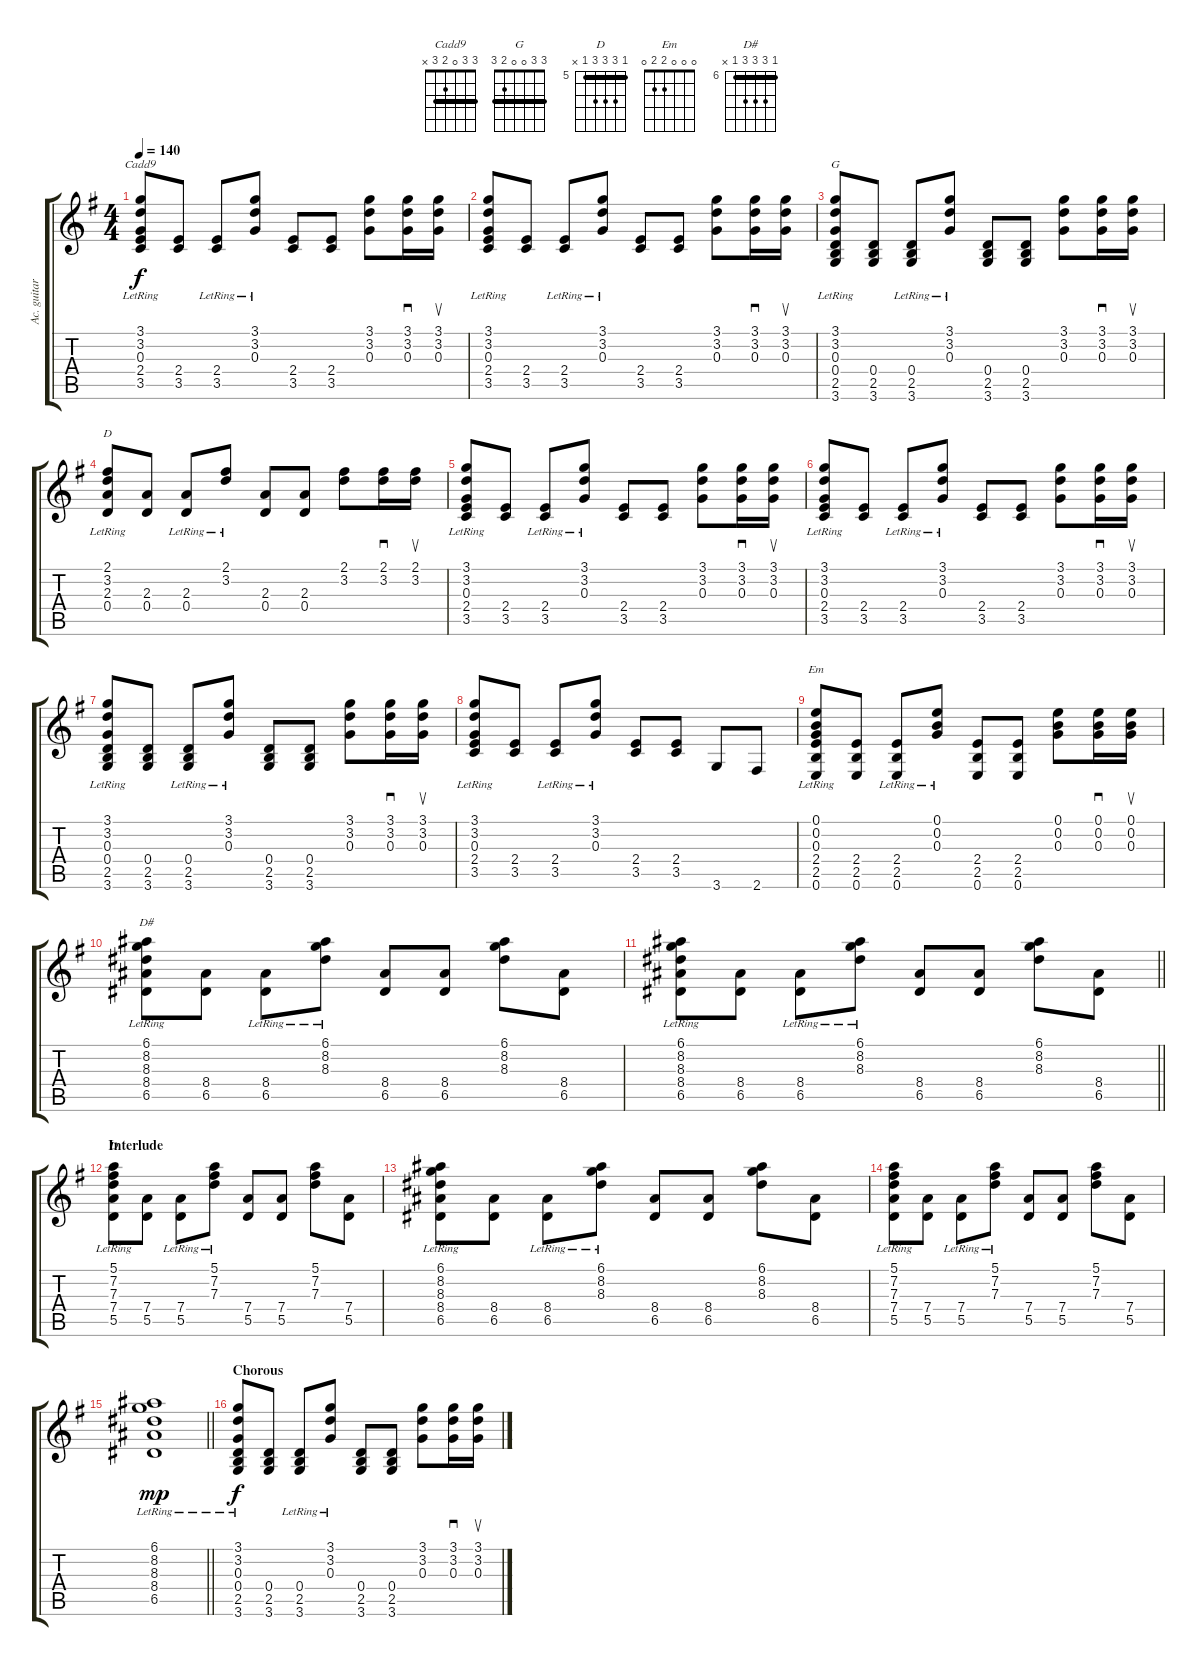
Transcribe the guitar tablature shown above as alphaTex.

\track ("Ac. guitar" "Ac. guitar") {instrument acousticguitarsteel}
\staff {score tabs}
\tuning (E4 B3 G3 D3 A2 E2) {hide}
\chord ("Cadd9" 3 3 0 2 3 x) {barre 3}
\chord ("G" 3 3 0 0 2 3) {barre 3}
\chord ("D" 2 3 2 0 x x) {barre 2}
\chord ("Em" 0 0 0 2 2 0)
\chord ("D#" 6 8 8 8 6 x) {firstfret 6 barre 6}
\chord ("D" 5 7 7 7 5 x) {firstfret 5 barre 5}
\ts (4 4)
\tempo 140
\clef g2
\ks g
(3.1{lr} 3.2{lr} 0.3{lr} 2.4 3.5).8{ch "Cadd9" dy f} (2.4 3.5).8 (2.4{lr} 3.5{lr}).8 (3.1{lr} 3.2{lr} 0.3{lr}).8 (2.4 3.5).8 (2.4 3.5).8 (3.1 3.2 0.3).8 (3.1 3.2 0.3).16{sd} (3.1 3.2 0.3).16{su} |
(3.1{lr} 3.2{lr} 0.3{lr} 2.4 3.5).8 (2.4 3.5).8 (2.4{lr} 3.5{lr}).8 (3.1{lr} 3.2{lr} 0.3{lr}).8 (2.4 3.5).8 (2.4 3.5).8 (3.1 3.2 0.3).8 (3.1 3.2 0.3).16{sd} (3.1 3.2 0.3).16{su} |
(3.1{lr} 3.2{lr} 0.3{lr} 0.4 2.5 3.6).8{ch "G"} (0.4 2.5 3.6).8 (0.4{lr} 2.5{lr} 3.6{lr}).8 (3.1{lr} 3.2{lr} 0.3{lr}).8 (0.4 2.5 3.6).8 (0.4 2.5 3.6).8 (3.1 3.2 0.3).8 (3.1 3.2 0.3).16{sd} (3.1 3.2 0.3).16{su} |
(2.1{lr} 3.2{lr} 2.3{lr} 0.4{lr}).8{ch "D"} (2.3 0.4).8 (2.3{lr} 0.4{lr}).8 (2.1{lr} 3.2{lr}).8 (2.3 0.4).8 (2.3 0.4).8 (2.1 3.2).8 (2.1 3.2).16{sd} (2.1 3.2).16{su} |
(3.1{lr} 3.2{lr} 0.3{lr} 2.4 3.5).8 (2.4 3.5).8 (2.4{lr} 3.5{lr}).8 (3.1{lr} 3.2{lr} 0.3{lr}).8 (2.4 3.5).8 (2.4 3.5).8 (3.1 3.2 0.3).8 (3.1 3.2 0.3).16{sd} (3.1 3.2 0.3).16{su} |
(3.1{lr} 3.2{lr} 0.3{lr} 2.4 3.5).8 (2.4 3.5).8 (2.4{lr} 3.5{lr}).8 (3.1{lr} 3.2{lr} 0.3{lr}).8 (2.4 3.5).8 (2.4 3.5).8 (3.1 3.2 0.3).8 (3.1 3.2 0.3).16{sd} (3.1 3.2 0.3).16{su} |
(3.1{lr} 3.2{lr} 0.3{lr} 0.4 2.5 3.6).8 (0.4 2.5 3.6).8 (0.4{lr} 2.5{lr} 3.6{lr}).8 (3.1{lr} 3.2{lr} 0.3{lr}).8 (0.4 2.5 3.6).8 (0.4 2.5 3.6).8 (3.1 3.2 0.3).8 (3.1 3.2 0.3).16{sd} (3.1 3.2 0.3).16{su} |
(3.1{lr} 3.2{lr} 0.3{lr} 2.4 3.5).8 (2.4 3.5).8 (2.4{lr} 3.5{lr}).8 (3.1{lr} 3.2{lr} 0.3{lr}).8 (2.4 3.5).8 (2.4 3.5).8 3.6.8 2.6.8 |
(0.1{lr} 0.2{lr} 0.3{lr} 2.4 2.5 0.6).8{ch "Em"} (2.4 2.5 0.6).8 (2.4{lr} 2.5{lr} 0.6{lr}).8 (0.1{lr} 0.2{lr} 0.3{lr}).8 (2.4 2.5 0.6).8 (2.4 2.5 0.6).8 (0.1 0.2 0.3).8 (0.1 0.2 0.3).16{sd} (0.1 0.2 0.3).16{su} |
(6.1{lr} 8.2{lr} 8.3{lr} 8.4 6.5).8{ch "D#"} (8.4 6.5).8 (8.4{lr} 6.5{lr}).8 (6.1{lr} 8.2{lr} 8.3{lr}).8 (8.4 6.5).8 (8.4 6.5).8 (6.1 8.2 8.3).8 (8.4 6.5).8 |
\barLineRight lightlight
(6.1{lr} 8.2{lr} 8.3{lr} 8.4 6.5).8 (8.4 6.5).8 (8.4{lr} 6.5{lr}).8 (6.1{lr} 8.2{lr} 8.3{lr}).8 (8.4 6.5).8 (8.4 6.5).8 (6.1 8.2 8.3).8 (8.4 6.5).8 |
\section ("" "Interlude")
(5.1{lr} 7.2{lr} 7.3{lr} 7.4 5.5).8{ch "D"} (7.4 5.5).8 (7.4{lr} 5.5{lr}).8 (5.1{lr} 7.2{lr} 7.3{lr}).8 (7.4 5.5).8 (7.4 5.5).8 (5.1 7.2 7.3).8 (7.4 5.5).8 |
(6.1{lr} 8.2{lr} 8.3{lr} 8.4 6.5).8 (8.4 6.5).8 (8.4{lr} 6.5{lr}).8 (6.1{lr} 8.2{lr} 8.3{lr}).8 (8.4 6.5).8 (8.4 6.5).8 (6.1 8.2 8.3).8 (8.4 6.5).8 |
(5.1{lr} 7.2{lr} 7.3{lr} 7.4 5.5).8 (7.4 5.5).8 (7.4{lr} 5.5{lr}).8 (5.1{lr} 7.2{lr} 7.3{lr}).8 (7.4 5.5).8 (7.4 5.5).8 (5.1 7.2 7.3).8 (7.4 5.5).8 |
\barLineRight lightlight
(6.1{lr} 8.2{lr} 8.3{lr} 8.4 6.5).1{dy mp} |
\section ("" "Chorous")
(3.1{lr} 3.2{lr} 0.3{lr} 0.4 2.5 3.6).8{dy f} (0.4 2.5 3.6).8 (0.4{lr} 2.5{lr} 3.6{lr}).8 (3.1{lr} 3.2{lr} 0.3{lr}).8 (0.4 2.5 3.6).8 (0.4 2.5 3.6).8 (3.1 3.2 0.3).8 (3.1 3.2 0.3).16{sd} (3.1 3.2 0.3).16{su}
